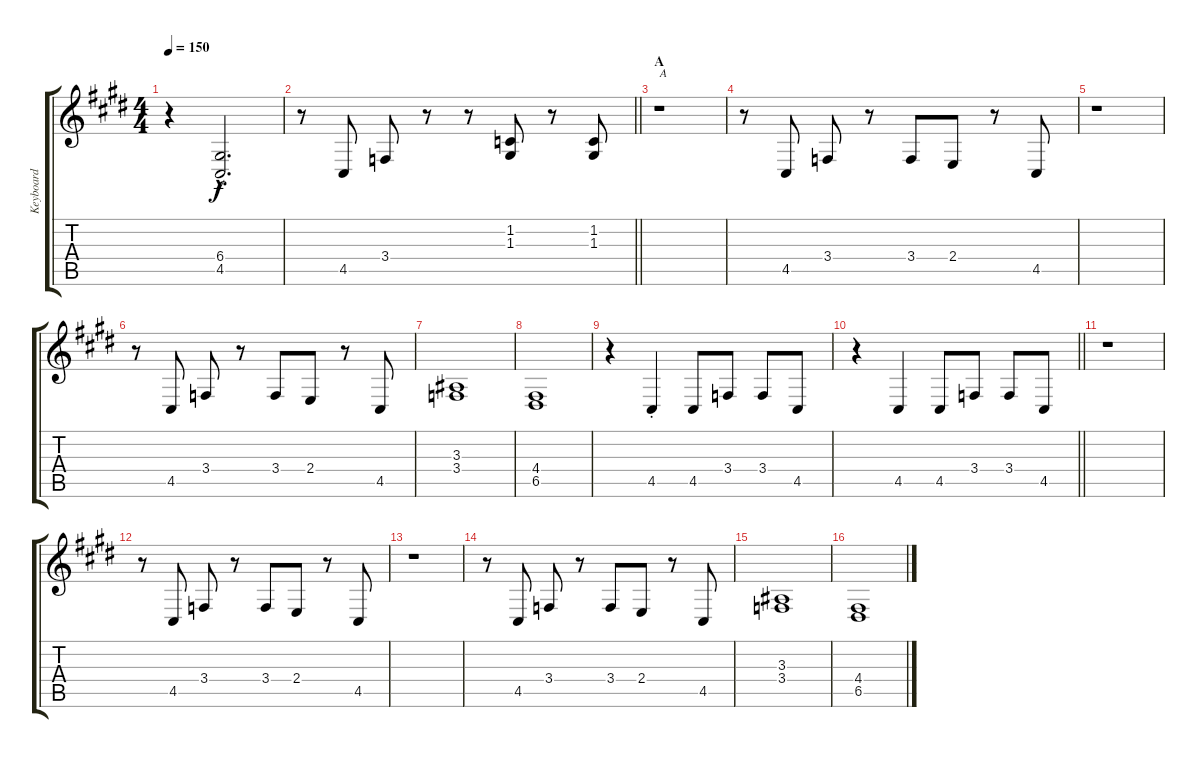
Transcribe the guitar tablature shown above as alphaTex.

\track ("Keyboard" "Keyboard") {instrument brasssection}
\staff {score tabs}
\tuning (E4 B3 G3 D3 A2 E2) {hide}
\ts (4 4)
\tempo 150
\clef g2
\ks e
r.4{dy f} (6.4{hac} 4.5{hac}).2{d} |
\barLineRight lightlight
r.8 4.5.8 3.4.8 r.8 r.8 (1.2 1.3).8 r.8 (1.2 1.3).8 |
\section ("" "A")
r.1{txt "A"} |
r.8 4.5.8 3.4.8 r.8 3.4.8 2.4.8 r.8 4.5.8 |
r.1 |
r.8 4.5.8 3.4.8 r.8 3.4.8 2.4.8 r.8 4.5.8 |
(3.3 3.4).1 |
(4.4 6.5).1 |
r.4 4.5{st}.4 4.5.8 3.4.8 3.4.8 4.5.8 |
\barLineRight lightlight
r.4 4.5.4 4.5.8 3.4.8 3.4.8 4.5.8 |
r.1 |
r.8 4.5.8 3.4.8 r.8 3.4.8 2.4.8 r.8 4.5.8 |
r.1 |
r.8 4.5.8 3.4.8 r.8 3.4.8 2.4.8 r.8 4.5.8 |
(3.3 3.4).1 |
(4.4 6.5).1
